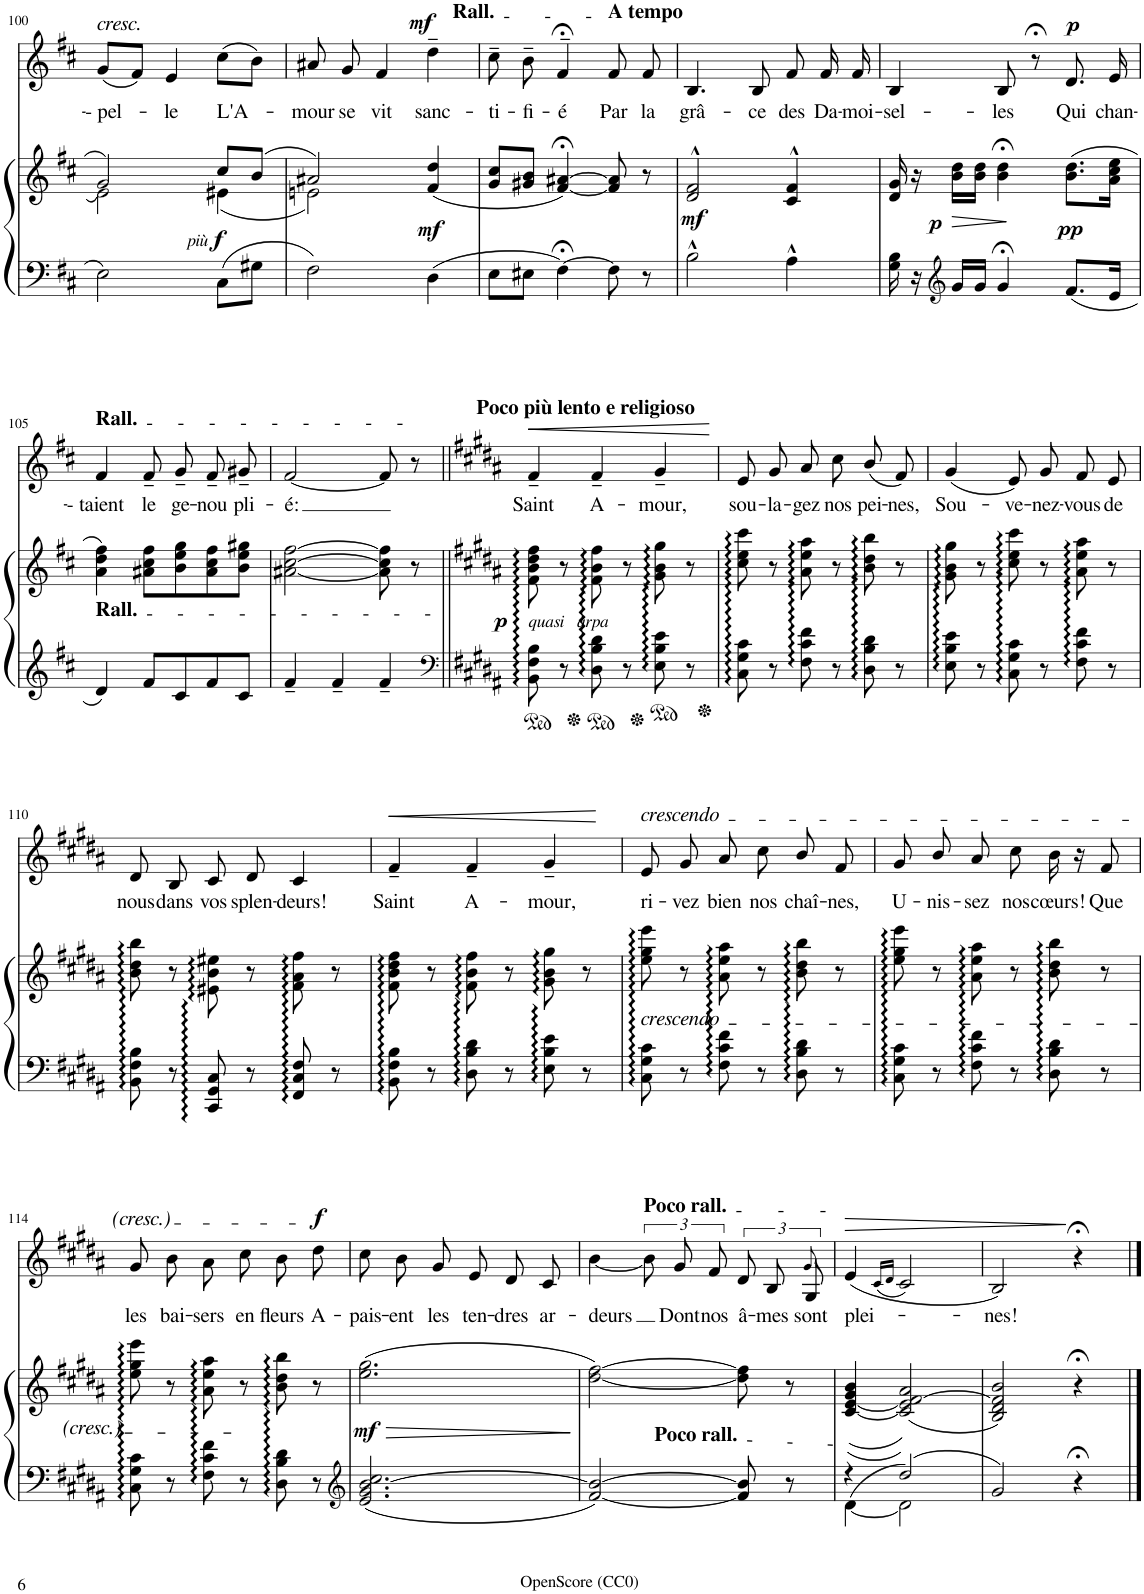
**kern	**kern	**dynam	**kern	**text	**dynam
*part2	*part2	*part2	*part1	*part1	*part1
*staff3	*staff2	*staff2/3	*staff1	*staff1	*staff1
*I"Piano	*	*	*I"Chant Voice	*	*
*I'Pno	*	*	*	*	*
!!LO:PB:g=z
*clefF4	*clefG2	*	*clefG2	*	*
*k[f#c#]	*k[f#c#]	*	*k[f#c#]	*	*
*M3/4	*M3/4	*	*M3/4	*	*
=100	=100	=100	=100	=100	=100
*	*^	*	*	*	*
!	!	!	!	!LO:TX:a:i:t=cresc.	!	!
!	!	!	!	!	!LO:LY:b	!
2E\	2g/	2e\	.	(8g/L	-- pel-	.
.	.	.	.	8f#/J)	.	.
!	!	!	!	!	!LO:LY:b	!
.	.	.	.	4e/	-le	.
!	!	!	!LO:DY:b	!	!LO:LY:b	!
!	!	!	!LO:DY:n=1:b	!	!	!
8C#\L	8cc#/L	(4e#X\	other-dynamics f	(8cc#\L	L'A-	.
8G#X\J	(8b/J	.	.	8b\J)	.	.
=101	=101	=101	=101	=101	=101	=101
!	!	!	!	!	!LO:LY:b	!
2F#\	2a#X/)	2en\)	.	8a#X/	-mour	.
!	!	!	!	!	!LO:LY:b	!
.	.	.	.	8g/	se	.
!	!	!	!	!	!LO:LY:b	!
.	.	.	.	4f#/	vit	.
!	!	!	!	!LO:TX:a:t=Rall.	!	!
!	!	!	!LO:DY:b	!	!LO:LY:b	!LO:DY:a
4D\	(<4f#/ 4dd/	4ryy	mf	4dd~\	sanc-	mf
=102	=102	=102	=102	=102	=102	=102
!	!	!	!	!	!LO:LY:b	!
*	*v	*v	*	*	*	*
8E\L	8g/ 8cc#/L	.	8cc#~\	-ti-	.
!	!	!	!	!LO:LY:b	!
8E#X\J	8g#X/ 8b/J	.	8b~\	-fi-	.
!	!	!	!	!LO:LY:b	!
[4F#;<\	[4f#/;< [4a#X/;<)	.	4f#;<~>/	-é	.
!	!	!	!LO:TX:a:B:t=A tempo	!	!
!	!	!	!	!LO:LY:b	!
8F#\]	8f#/] 8a#/]	.	8f#/	Par	.
!	!	!	!	!LO:LY:b	!
8r	8r	.	8f#/	la	.
=103	=103	=103	=103	=103	=103
!	!	!LO:DY:b	!	!LO:LY:b	!
2B^^\	2d/^^ 2f#/^^	mf	4.B/	grâ-	.
!	!	!	!	!LO:LY:b	!
.	.	.	8B/	-ce	.
!	!	!	!	!LO:LY:b	!
4A^^\	4c#/^^ 4f#/^^	.	8f#/	des	.
!	!	!	!	!LO:LY:b	!
.	.	.	16f#/	Da-	.
!	!	!	!	!LO:LY:b	!
.	.	.	16f#/	-moi-	.
=104	=104	=104	=104	=104	=104
!	!	!	!	!LO:LY:b	!
16G\ 16B\	16d/ 16g/	.	4B/	-sel-	.
!	!	!LO:DY:b	!	!	!
16r	16r	p	.	.	.
*clefG2	*	*	*	*	*
!	!	!LO:HP:b	!	!	!
16g/LL	16b\ 16dd\LL	>	.	.	.
16g/JJ	16b\ 16dd\JJ	.	.	.	.
!	!	!	!	!LO:LY:b	!
4g;</	4b\;< 4dd\;<	]	8B/	-les	.
.	.	.	8r;<	.	.
!	!	!LO:DY:b	!	!LO:LY:b	!LO:DY:a
8.f#/L	(8.b\ 8.dd\L	pp	8.d/	Qui	p
!	!	!	!	!LO:LY:b	!
16e/Jk	16a\ 16cc#\ 16ee\Jk	.	16e/	chan-	.
!!LO:LB:g=z
=105	=105	=105	=105	=105	=105
!	!	!	!LO:TX:a:t=Rall.	!	!
!	!LO:TX:b:t=Rall.	!	!	!	!
!	!	!	!	!LO:LY:b	!
4d/	4a\ 4dd\ 4ff#\)	.	4f#/	-- taient	.
!	!	!	!	!LO:LY:b	!
8f#/L	8a#X\ 8cc#\ 8ff#\L	.	8f#~/	le	.
!	!	!	!	!LO:LY:b	!
8c#/	8b\ 8ee\ 8gg\	.	8g~/	ge-	.
!	!	!	!	!LO:LY:b	!
8f#/	8a#\ 8cc#\ 8ff#\	.	8f#~/	-nou	.
!	!	!	!	!LO:LY:b	!
8c#/J	8b\ 8ee\ 8gg#X\J	.	8g#X~/	pli-	.
=106	=106	=106	=106	=106	=106
!	!	!	!	!LO:LY:b	!
4f#~/	[2a#X\ [2cc#\ [2ff#\	.	[2f#/	-é:	.
4f#~/	.	.	.	.	.
4f#~/	8a#\] 8cc#\] 8ff#\]	.	8f#/]	.	.
.	8r	.	8r	.	.
=107||	=107||	=107||	=107||	=107||	=107||
*clefF4	*	*	*	*	*
*k[f#c#g#d#a#]	*k[f#c#g#d#a#]	*	*k[f#c#g#d#a#]	*	*
!	!	!	!LO:TX:a:B:t=Poco più lento e religioso	!	!
!	!	!LO:DY:b	!	!LO:LY:b	!LO:HP:b
!	!	!LO:DY:n=1:b	!	!	!
8BB\ 8F#\ 8B\	8f#\ 8b\ 8dd#\ 8ff#\	p other-dynamics	4f#~/	Saint	<
8r	8r	.	.	.	.
!	!	!	!	!LO:LY:b	!
8D#\ 8B\ 8d#\	8f#\ 8b\ 8ff#\	.	4f#~/	A-	.
8r	8r	.	.	.	.
!	!	!	!	!LO:LY:b	!
8E\ 8B\ 8e\	8g#\ 8b\ 8gg#\	.	4g#~/	-mour,	.
8r	8r	.	.	.	.
.	.	.	.	.	[
=108	=108	=108	=108	=108	=108
!	!	!	!	!LO:LY:b	!
8C#\ 8G#\ 8c#\	8cc#\ 8ee\ 8ccc#\	.	8e/	sou-	.
!	!	!	!	!LO:LY:b	!
8r	8r	.	8g#/	-la-	.
!	!	!	!	!LO:LY:b	!
8F#\ 8c#\ 8f#\	8a#\ 8ee\ 8aa#\	.	8a#/	-gez	.
!	!	!	!	!LO:LY:b	!
8r	8r	.	8cc#\	nos	.
!	!	!	!	!LO:LY:b	!
8D#\ 8B\ 8d#\	8b\ 8dd#\ 8bb\	.	(8b/	pei-	.
!	!	!	!	!LO:LY:b	!
8r	8r	.	8f#/)	-nes,	.
=109	=109	=109	=109	=109	=109
!	!	!	!	!LO:LY:b	!
8E\ 8B\ 8e\	8g#\ 8b\ 8gg#\	.	(4g#/	Sou-	.
8r	8r	.	.	.	.
!	!	!	!	!LO:LY:b	!
8C#\ 8G#\ 8c#\	8cc#\ 8ee\ 8ccc#\	.	8e/)	-ve-	.
!	!	!	!	!LO:LY:b	!
8r	8r	.	8g#/	-nez-	.
!	!	!	!	!LO:LY:b	!
8F#\ 8c#\ 8f#\	8a#\ 8ee\ 8aa#\	.	8f#/	-vous	.
!	!	!	!	!LO:LY:b	!
8r	8r	.	8e/	de	.
!!LO:LB:g=z
=110	=110	=110	=110	=110	=110
!	!	!	!	!LO:LY:b	!
8BB\ 8F#\ 8B\	8b\ 8dd#\ 8bb\	.	8d#/	nous	.
!	!	!	!	!LO:LY:b	!
8r	8r	.	8B/	dans	.
!	!	!	!	!LO:LY:b	!
8CC#/ 8GG#/ 8C#/	8e#X\ 8b\ 8ee#X\	.	8c#/	vos	.
!	!	!	!	!LO:LY:b	!
8r	8r	.	8d#/	splen-	.
!	!	!	!	!LO:LY:b	!
8FF#/ 8C#/ 8F#/	8f#\ 8a#\ 8ff#\	.	4c#/	-deurs!	.
8r	8r	.	.	.	.
=111	=111	=111	=111	=111	=111
!	!	!	!	!LO:LY:b	!LO:HP:b
8BB\ 8F#\ 8B\	8f#\ 8b\ 8dd#\ 8ff#\	.	4f#~/	Saint	<
8r	8r	.	.	.	.
!	!	!	!	!LO:LY:b	!
8D#\ 8B\ 8d#\	8f#\ 8b\ 8ff#\	.	4f#~/	A-	.
8r	8r	.	.	.	.
!	!	!	!	!LO:LY:b	!
8E\ 8B\ 8e\	8g#\ 8b\ 8gg#\	.	4g#~/	-mour,	.
8r	8r	.	.	.	.
.	.	.	.	.	[
=112	=112	=112	=112	=112	=112
!	!	!	!LO:TX:a:i:t=crescendo	!	!
!	!LO:TX:b:i:t=crescendo	!	!	!	!
!	!	!	!	!LO:LY:b	!
8C#\ 8G#\ 8c#\	8ee\ 8gg#\ 8eee\	.	8e/	ri-	.
!	!	!	!	!LO:LY:b	!
8r	8r	.	8g#/	-vez	.
!	!	!	!	!LO:LY:b	!
8F#\ 8c#\ 8f#\	8a#\ 8ee\ 8aa#\	.	8a#/	bien	.
!	!	!	!	!LO:LY:b	!
8r	8r	.	8cc#\	nos	.
!	!	!	!	!LO:LY:b	!
8D#\ 8B\ 8d#\	8b\ 8dd#\ 8bb\	.	8b/	chaî-	.
!	!	!	!	!LO:LY:b	!
8r	8r	.	8f#/	-nes,	.
=113	=113	=113	=113	=113	=113
!	!	!	!	!LO:LY:b	!
8C#\ 8G#\ 8c#\	8ee\ 8gg#\ 8eee\	.	8g#/	U-	.
!	!	!	!	!LO:LY:b	!
8r	8r	.	8b/	-nis-	.
!	!	!	!	!LO:LY:b	!
8F#\ 8c#\ 8f#\	8a#\ 8ee\ 8aa#\	.	8a#/	-sez	.
!	!	!	!	!LO:LY:b	!
8r	8r	.	8cc#\	nos	.
!	!	!	!	!LO:LY:b	!
8D#\ 8B\ 8d#\	8b\ 8dd#\ 8bb\	.	16b\	cœurs!	.
.	.	.	16r	.	.
!	!	!	!	!LO:LY:b	!
8r	8r	.	8f#/	Que	.
!!LO:LB:g=z
=114	=114	=114	=114	=114	=114
!	!	!	!	!LO:LY:b	!
8C#\ 8G#\ 8c#\	8ee\ 8gg#\ 8eee\	.	8g#/	les	.
!	!	!	!	!LO:LY:b	!
8r	8r	.	8b\	bai-	.
!	!	!	!	!LO:LY:b	!
8F#\ 8c#\ 8f#\	8a#\ 8ee\ 8aa#\	.	8a#\	-sers	.
!	!	!	!	!LO:LY:b	!
8r	8r	.	8cc#\	en	.
!	!	!	!	!LO:LY:b	!
8D#\ 8B\ 8d#\	8b\ 8dd#\ 8bb\	.	8b\	fleurs	.
!	!	!	!	!LO:LY:b	!LO:DY:a
8r	8r	.	8dd#\	A-	f
=115	=115	=115	=115	=115	=115
*clefG2	*	*	*	*	*
!	!	!LO:HP:b	!	!LO:LY:b	!
!	!	!LO:DY:n=1:b	!	!	!
2.e/ 2.g#/ [2.b/ 2.cc#/	(2.ee\ 2.gg#\	> mf	8cc#\	-pais-	.
!	!	!	!	!LO:LY:b	!
.	.	.	8b\	-ent	.
!	!	!	!	!LO:LY:b	!
.	.	.	8g#/	les	.
!	!	!	!	!LO:LY:b	!
.	.	.	8e/	ten-	.
!	!	!	!	!LO:LY:b	!
.	.	.	8d#/	-dres	.
!	!	!	!	!LO:LY:b	!
.	.	.	8c#/	ar-	.
.	.	]	.	.	.
=116	=116	=116	=116	=116	=116
!	!LO:TX:b:t=Poco rall.	!	!	!	!
!	!	!	!	!LO:LY:b	!
*	*	*	*^	*	*
[2f#/ 2b/_	[2dd#\ [2ff#\)	.	[<4b\	4ryy	-deurs	.
!	!	!	!LO:TX:a:t=Poco rall.	!	!	!
.	.	.	12b\]	4ryy	.	.
!	!	!	!	!	!LO:LY:b	!
.	.	.	12g#/	.	Dont	.
!	!	!	!	!	!LO:LY:b	!
.	.	.	12f#/	.	nos	.
!	!	!	!	!	!LO:LY:b	!
8f#/] 8b/]	8dd#\] 8ff#\]	.	12d#/	12ryy	â-	.
!	!	!	!	!	!LO:LY:b	!
.	.	.	12B/	12ryy	-mes	.
8r	8r	.	.	.	.	.
!	!	!	!	!	!LO:LY:b	!
.	.	.	12G#/	12g#/	sont	.
=117	=117	=117	=117	=117	=117	=117
*^	*	*	*	*	*	*
!	!	!	!	!	!	!LO:LY:b	!LO:HP:b
*	*	*	*	*v	*v	*	*
4r	[4d#\	(([4c#/ [<4e/ 4g#/ 4b/	.	(4e/	plei-	>
.	.	.	.	(16qc#/LL	.	.
.	.	.	.	16qd#/JJ	.	.
2dd#/	2d#\]	(<2c#/] 2e/] [2f#/ 2a#/))	.	2c#/)	.	.
=118	=118	=118	=118	=118	=118	=118
!	!	!	!	!	!LO:LY:b	!
*v	*v	*	*	*	*	*
2g#/	2B/ 2d#/ 2f#/] 2b/)	.	2B/)	-nes!	.
4r;<	4r;<	.	4r;<	.	]
==	==	==	==	==	==
*-	*-	*-	*-	*-	*-
